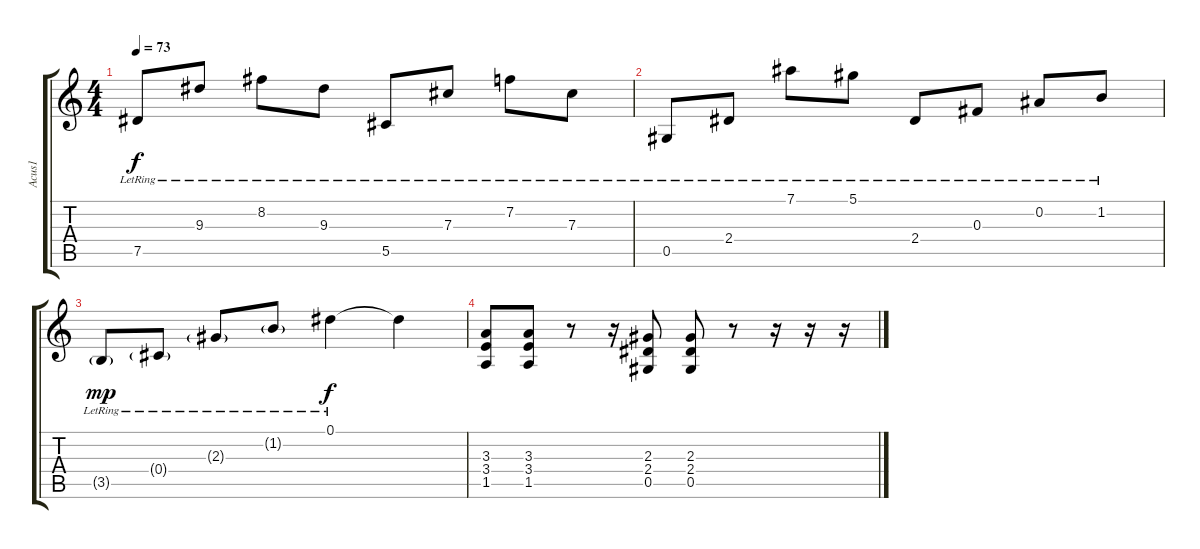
\track ("Acus1" "Acus1") {instrument acousticguitarsteel}
\staff {score tabs}
\tuning (Eb4 Bb3 Gb3 Db3 Ab2 Eb2) {hide}
\ts (4 4)
\tempo 73
\clef g2
\ks c
7.5{lr}.8{dy f} 9.3{lr}.8 8.2{lr}.8 9.3{lr}.8 5.5{lr}.8 7.3{lr}.8 7.2{lr}.8 7.3{lr}.8 |
0.5{lr}.8 2.4{lr}.8 7.1{lr}.8 5.1{lr}.8 2.4{lr}.8 0.3{lr}.8 0.2{lr}.8 1.2{lr}.8 |
3.5{g lr}.8{dy mp} 0.4{g lr}.8 2.3{g lr}.8 1.2{g lr}.8 0.1{lr}.4{dy f} 0.1{t}.4 |
(3.3 3.4 1.5).8 (3.3 3.4 1.5).8 r.8 r.16 (2.3 2.4 0.5).8 (2.3 2.4 0.5).8 r.8 r.16 r.16 r.16
